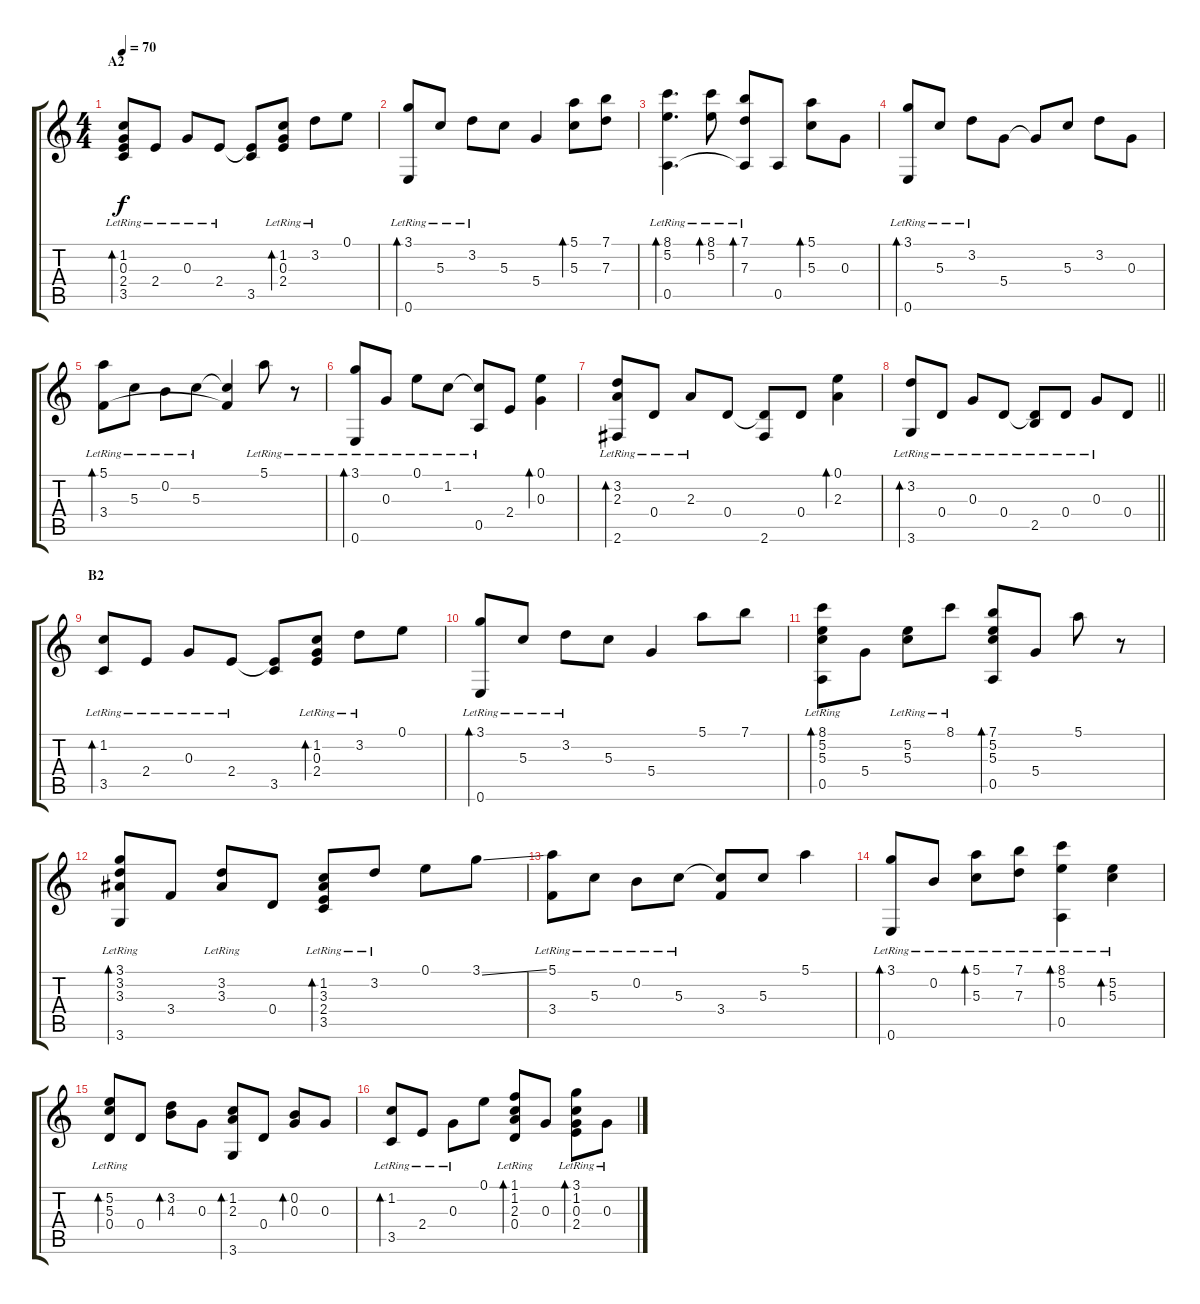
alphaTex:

\track "" {instrument acousticguitarnylon}
\staff {score tabs}
\tuning (E4 B3 G3 D3 A2 E2) {hide}
\ts (4 4)
\section ("" "A2")
\tempo 70
\clef g2
\ks c
(1.2{lr} 0.3{lr} 2.4{lr} 3.5{lr}).8{bd 240 dy f} 2.4{lr}.8 0.3{lr}.8 2.4{lr}.8 (2.4{t} 3.5).8 (1.2{lr} 0.3 2.4).8{bd 240} 3.2{lr}.8 0.1.8 |
(3.1{lr} 0.6{lr}).8{bd 480} 5.3{lr}.8 3.2{lr}.8 5.3.8 5.4.4 (5.1 5.3).8{bd 60} (7.1 7.3).8 |
(8.1{lr} 5.2 0.5).4{d bd 60} (8.1{lr} 5.2).8{bd 60} (7.1{lr} 7.3{lr} 0.5{t}).8{bd 60} 0.5.8 (5.1 5.3).8{bd 240} 0.3.8 |
(3.1{lr} 0.6{lr}).8{bd 480} 5.3{lr}.8 3.2{lr}.8 5.4.8 5.4{t}.8 5.3.8 3.2.8 0.3.8 |
(5.1{lr} 3.4{lr}).8{bd 240} 5.3{lr}.8 0.2{lr}.8 5.3{lr}.8 (5.3{t} 3.4{t}).4 5.1{lr}.8 r.8 |
(3.1{lr} 0.6{lr}).8{bd 60} 0.3{lr}.8 0.1{lr}.8 1.2{lr}.8 (1.2{t} 0.5{lr}).8 2.4.8 (0.1 0.3).4{bd 240} |
(3.2{lr} 2.3{lr} 2.6).8{bd 240} 0.4{lr}.8 2.3{lr}.8 0.4.8 (0.4{t} 2.6).8 0.4.8 (0.1 2.3).4{bd 480} |
\barLineRight lightlight
(3.2{lr} 3.6{lr}).8{bd 60} 0.4{lr}.8 0.3{lr}.8 0.4{lr}.8 (0.4{t} 2.5{lr}).8 0.4{lr}.8 0.3{lr}.8 0.4.8 |
\section ("" "B2")
(1.2{lr} 3.5{lr}).8{bd 240} 2.4{lr}.8 0.3{lr}.8 2.4{lr}.8 (2.4{t} 3.5).8 (1.2{lr} 0.3 2.4).8{bd 240} 3.2{lr}.8 0.1.8 |
(3.1{lr} 0.6{lr}).8{bd 240} 5.3{lr}.8 3.2{lr}.8 5.3.8 5.4.4 5.1.8 7.1.8 |
(8.1{lr} 5.2 5.3 0.5).8{bd 480} 5.4.8 (5.2 5.3{lr}).8 8.1{lr}.8 (7.1 5.2 5.3 0.5).8{bd 240} 5.4.8 5.1.8 r.8 |
(3.1{lr} 3.2 3.3 3.6{lr}).8{bd 240} 3.4.8 (3.2{lr} 3.3).8 0.4.8 (1.2{lr} 3.3{lr} 2.4{lr} 3.5{lr}).8{bd 240} 3.2{lr}.8 0.1.8 3.1{ss}.8 |
(5.1{lr} 3.4).8 5.3{lr}.8 0.2{lr}.8 5.3{lr}.8 (5.3{t} 3.4).8 5.3.8 5.1.4 |
(3.1{lr} 0.6{lr}).8{bd 240} 0.2{lr}.8 (5.1{lr} 5.3{lr}).8{bd 240} (7.1{lr} 7.3{lr}).8 (8.1{lr} 5.2 0.5{lr}).4{bd 480} (5.2{lr} 5.3{lr}).4{bd 480} |
(5.2{lr} 5.3{lr} 0.4{lr}).8{bd 480} 0.4.8 (3.2 4.3).8{bd 240} 0.3.8 (1.2 2.3 3.6).8{bd 240} 0.4.8 (0.2 0.3).8{bd 240} 0.3.8 |
(1.2{lr} 3.5).8{bd 240} 2.4{lr}.8 0.3{lr}.8 0.1.8 (1.1 1.2{lr} 2.3{lr} 0.4{lr}).8{bd 240} 0.3.8 (3.1 1.2{lr} 0.3 2.4).8{bd 240} 0.3{lr}.8
